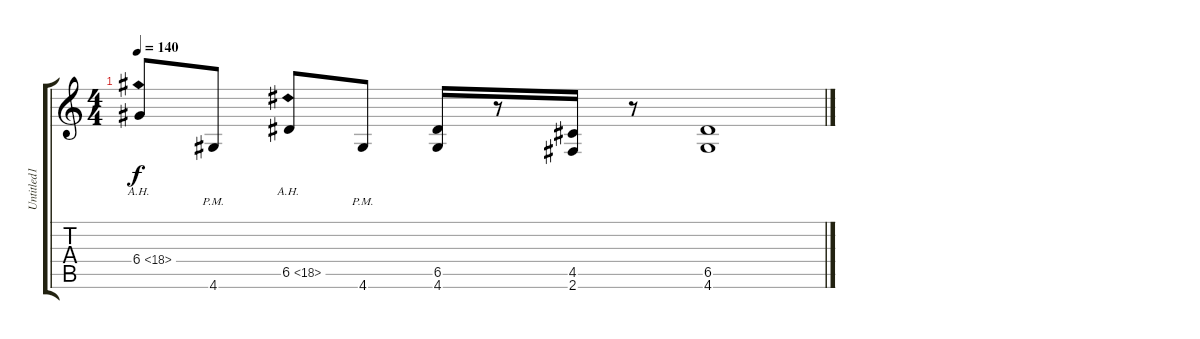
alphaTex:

\track ("Untitled1" "Untitled1") {instrument distortionguitar}
\staff {score tabs}
\tuning (E4 B3 G3 D3 A2 E2) {hide}
\ts (4 4)
\tempo 140
\clef g2
\ks c
6.4{ah 12}.8{dy f} 4.6{pm}.8 6.5{ah 12}.8 4.6{pm}.8 (6.5 4.6).16 r.8 (4.5 2.6).16 r.8 (6.5 4.6).1
